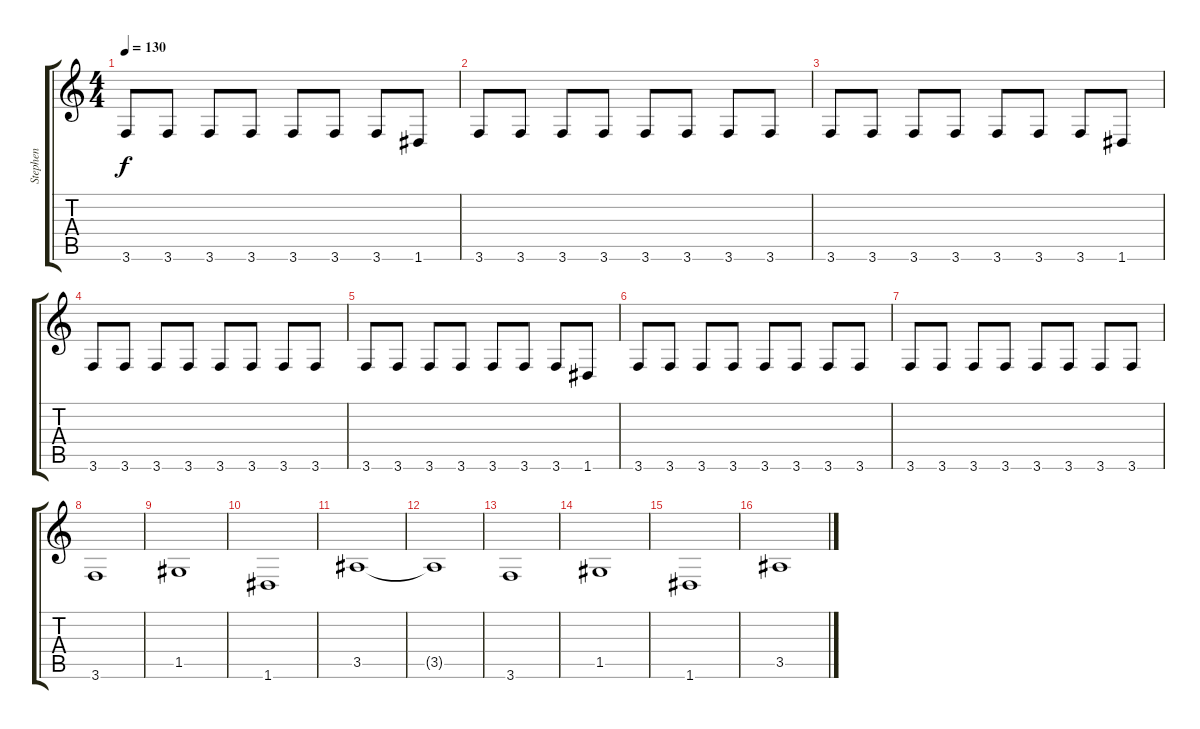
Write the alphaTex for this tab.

\track ("Stephen" "Stephen") {instrument slapbass1}
\staff {score tabs}
\tuning (D4 A3 F3 C3 G2 D2) {hide}
\ts (4 4)
\tempo 130
\clef g2
\ks c
3.6.8{dy f} 3.6.8 3.6.8 3.6.8 3.6.8 3.6.8 3.6.8 1.6.8 |
3.6.8 3.6.8 3.6.8 3.6.8 3.6.8 3.6.8 3.6.8 3.6.8 |
3.6.8 3.6.8 3.6.8 3.6.8 3.6.8 3.6.8 3.6.8 1.6.8 |
3.6.8 3.6.8 3.6.8 3.6.8 3.6.8 3.6.8 3.6.8 3.6.8 |
3.6.8 3.6.8 3.6.8 3.6.8 3.6.8 3.6.8 3.6.8 1.6.8 |
3.6.8 3.6.8 3.6.8 3.6.8 3.6.8 3.6.8 3.6.8 3.6.8 |
3.6.8 3.6.8 3.6.8 3.6.8 3.6.8 3.6.8 3.6.8 3.6.8 |
3.6.1 |
1.5.1 |
1.6.1 |
3.5.1 |
3.5{t}.1 |
3.6.1 |
1.5.1 |
1.6.1 |
3.5.1
